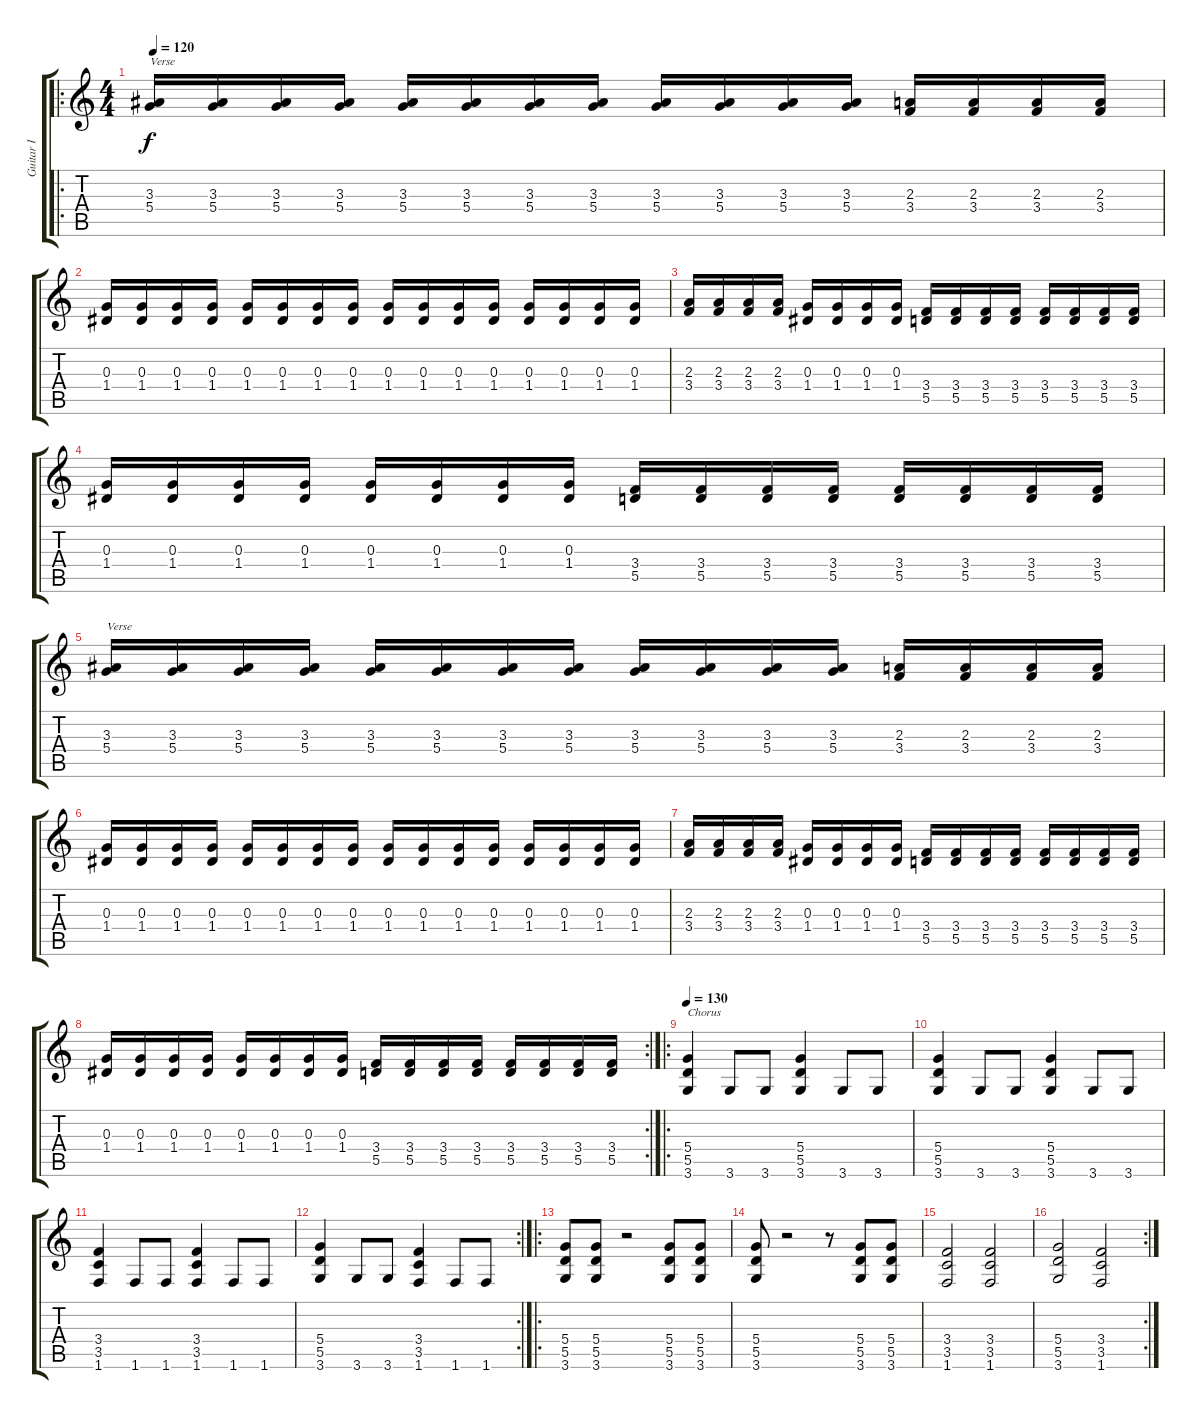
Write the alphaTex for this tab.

\track ("Guitar I" "Guitar I") {instrument distortionguitar}
\staff {score tabs}
\tuning (E4 B3 G3 D3 A2 E2) {hide}
\ro
\ts (4 4)
\tempo 120
\clef g2
\ks c
(3.3 5.4).16{txt "Verse" dy f} (3.3 5.4).16 (3.3 5.4).16 (3.3 5.4).16 (3.3 5.4).16 (3.3 5.4).16 (3.3 5.4).16 (3.3 5.4).16 (3.3 5.4).16 (3.3 5.4).16 (3.3 5.4).16 (3.3 5.4).16 (2.3 3.4).16 (2.3 3.4).16 (2.3 3.4).16 (2.3 3.4).16 |
(0.3 1.4).16 (0.3 1.4).16 (0.3 1.4).16 (0.3 1.4).16 (0.3 1.4).16 (0.3 1.4).16 (0.3 1.4).16 (0.3 1.4).16 (0.3 1.4).16 (0.3 1.4).16 (0.3 1.4).16 (0.3 1.4).16 (0.3 1.4).16 (0.3 1.4).16 (0.3 1.4).16 (0.3 1.4).16 |
(2.3 3.4).16 (2.3 3.4).16 (2.3 3.4).16 (2.3 3.4).16 (0.3 1.4).16 (0.3 1.4).16 (0.3 1.4).16 (0.3 1.4).16 (3.4 5.5).16 (3.4 5.5).16 (3.4 5.5).16 (3.4 5.5).16 (3.4 5.5).16 (3.4 5.5).16 (3.4 5.5).16 (3.4 5.5).16 |
(0.3 1.4).16 (0.3 1.4).16 (0.3 1.4).16 (0.3 1.4).16 (0.3 1.4).16 (0.3 1.4).16 (0.3 1.4).16 (0.3 1.4).16 (3.4 5.5).16 (3.4 5.5).16 (3.4 5.5).16 (3.4 5.5).16 (3.4 5.5).16 (3.4 5.5).16 (3.4 5.5).16 (3.4 5.5).16 |
(3.3 5.4).16{txt "Verse"} (3.3 5.4).16 (3.3 5.4).16 (3.3 5.4).16 (3.3 5.4).16 (3.3 5.4).16 (3.3 5.4).16 (3.3 5.4).16 (3.3 5.4).16 (3.3 5.4).16 (3.3 5.4).16 (3.3 5.4).16 (2.3 3.4).16 (2.3 3.4).16 (2.3 3.4).16 (2.3 3.4).16 |
(0.3 1.4).16 (0.3 1.4).16 (0.3 1.4).16 (0.3 1.4).16 (0.3 1.4).16 (0.3 1.4).16 (0.3 1.4).16 (0.3 1.4).16 (0.3 1.4).16 (0.3 1.4).16 (0.3 1.4).16 (0.3 1.4).16 (0.3 1.4).16 (0.3 1.4).16 (0.3 1.4).16 (0.3 1.4).16 |
(2.3 3.4).16 (2.3 3.4).16 (2.3 3.4).16 (2.3 3.4).16 (0.3 1.4).16 (0.3 1.4).16 (0.3 1.4).16 (0.3 1.4).16 (3.4 5.5).16 (3.4 5.5).16 (3.4 5.5).16 (3.4 5.5).16 (3.4 5.5).16 (3.4 5.5).16 (3.4 5.5).16 (3.4 5.5).16 |
\rc 2
(0.3 1.4).16 (0.3 1.4).16 (0.3 1.4).16 (0.3 1.4).16 (0.3 1.4).16 (0.3 1.4).16 (0.3 1.4).16 (0.3 1.4).16 (3.4 5.5).16 (3.4 5.5).16 (3.4 5.5).16 (3.4 5.5).16 (3.4 5.5).16 (3.4 5.5).16 (3.4 5.5).16 (3.4 5.5).16 |
\ro
\tempo 130
(5.4 5.5 3.6).4{txt "Chorus"} 3.6.8 3.6.8 (5.4 5.5 3.6).4 3.6.8 3.6.8 |
(5.4 5.5 3.6).4 3.6.8 3.6.8 (5.4 5.5 3.6).4 3.6.8 3.6.8 |
(3.4 3.5 1.6).4 1.6.8 1.6.8 (3.4 3.5 1.6).4 1.6.8 1.6.8 |
\rc 2
(5.4 5.5 3.6).4 3.6.8 3.6.8 (3.4 3.5 1.6).4 1.6.8 1.6.8 |
\ro
(5.4 5.5 3.6).8 (5.4 5.5 3.6).8 r.2 (5.4 5.5 3.6).8 (5.4 5.5 3.6).8 |
(5.4 5.5 3.6).8 r.2 r.8 (5.4 5.5 3.6).8 (5.4 5.5 3.6).8 |
(3.4 3.5 1.6).2 (3.4 3.5 1.6).2 |
\rc 2
(5.4 5.5 3.6).2 (3.4 3.5 1.6).2
